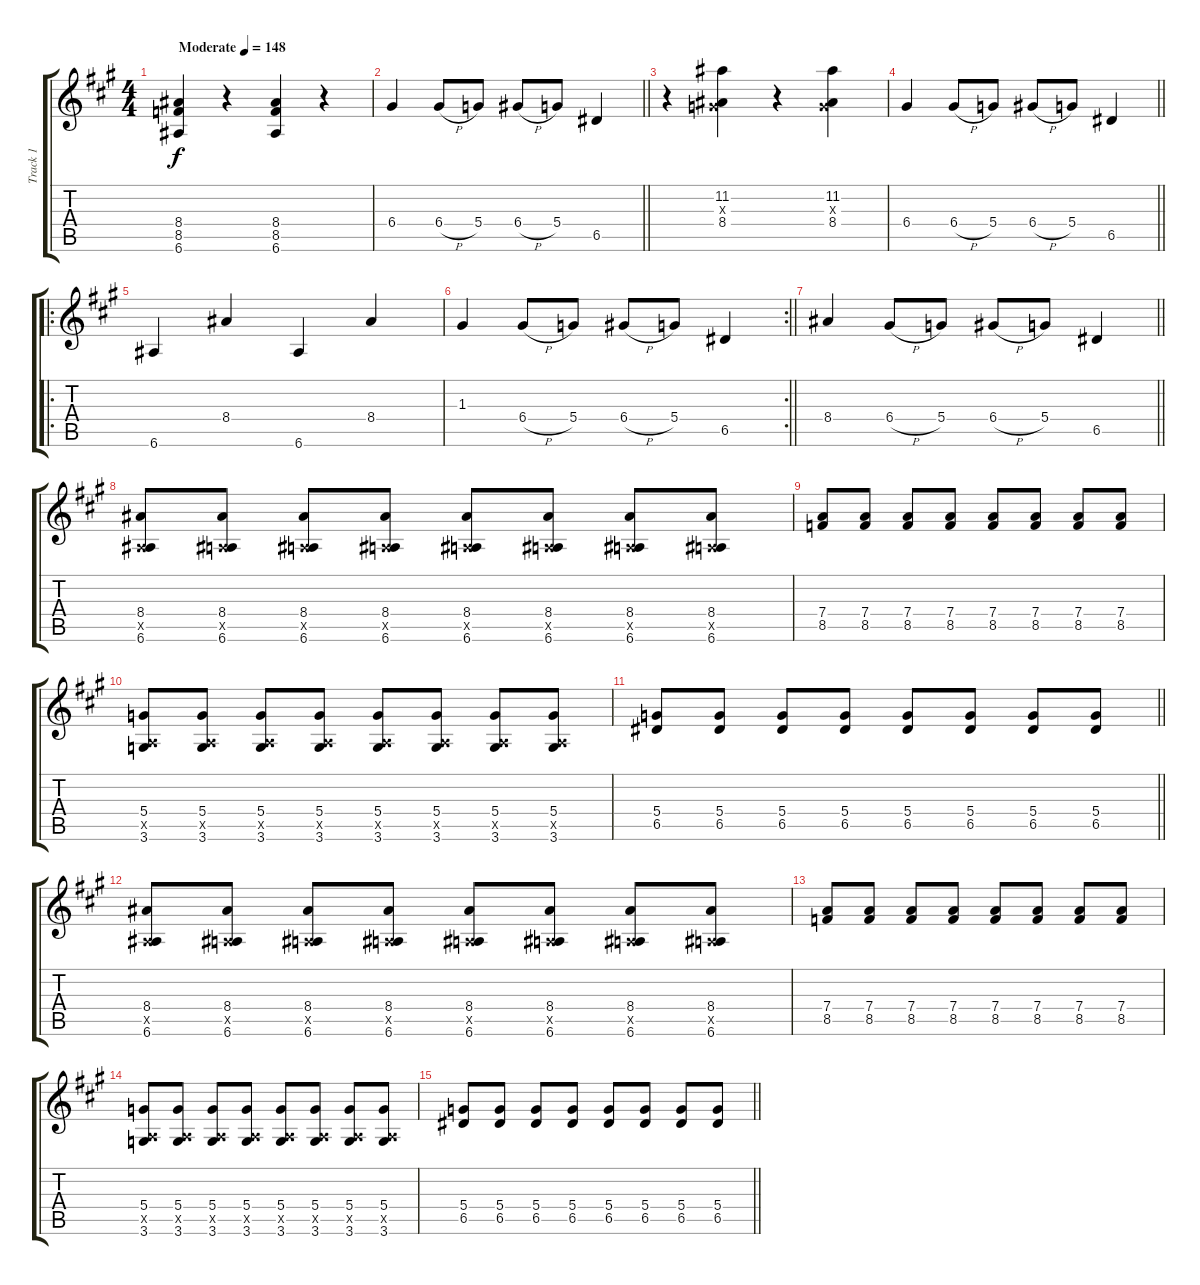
\track ("Track 1" "Track 1") {instrument distortionguitar}
\staff {score tabs}
\tuning (E4 B3 G3 D3 A2 E2) {hide}
\ts (4 4)
\tempo (148 "Moderate")
\clef g2
\ks a
(8.4 8.5 6.6).4{dy f instrument distortionguitar} r.4 (8.4 8.5 6.6).4 r.4 |
\barLineRight lightlight
6.4.4 6.4{h}.8 5.4.8 6.4{h}.8 5.4.8 6.5.4 |
r.4 (11.2 0.3{x} 8.4).4 r.4 (11.2 0.3{x} 8.4).4 |
\barLineRight lightlight
6.4.4 6.4{h}.8 5.4.8 6.4{h}.8 5.4.8 6.5.4 |
\ro
6.6.4 8.4.4 6.6.4 8.4.4 |
\rc 2
\barLineRight lightlight
1.3.4 6.4{h}.8 5.4.8 6.4{h}.8 5.4.8 6.5.4 |
\barLineRight lightlight
8.4.4 6.4{h}.8 5.4.8 6.4{h}.8 5.4.8 6.5.4 |
(8.4 0.5{x} 6.6).8 (8.4 0.5{x} 6.6).8 (8.4 0.5{x} 6.6).8 (8.4 0.5{x} 6.6).8 (8.4 0.5{x} 6.6).8 (8.4 0.5{x} 6.6).8 (8.4 0.5{x} 6.6).8 (8.4 0.5{x} 6.6).8 |
(7.4 8.5).8 (7.4 8.5).8 (7.4 8.5).8 (7.4 8.5).8 (7.4 8.5).8 (7.4 8.5).8 (7.4 8.5).8 (7.4 8.5).8 |
(5.4 0.5{x} 3.6).8 (5.4 0.5{x} 3.6).8 (5.4 0.5{x} 3.6).8 (5.4 0.5{x} 3.6).8 (5.4 0.5{x} 3.6).8 (5.4 0.5{x} 3.6).8 (5.4 0.5{x} 3.6).8 (5.4 0.5{x} 3.6).8 |
\barLineRight lightlight
(5.4 6.5).8 (5.4 6.5).8 (5.4 6.5).8 (5.4 6.5).8 (5.4 6.5).8 (5.4 6.5).8 (5.4 6.5).8 (5.4 6.5).8 |
(8.4 0.5{x} 6.6).8 (8.4 0.5{x} 6.6).8 (8.4 0.5{x} 6.6).8 (8.4 0.5{x} 6.6).8 (8.4 0.5{x} 6.6).8 (8.4 0.5{x} 6.6).8 (8.4 0.5{x} 6.6).8 (8.4 0.5{x} 6.6).8 |
(7.4 8.5).8 (7.4 8.5).8 (7.4 8.5).8 (7.4 8.5).8 (7.4 8.5).8 (7.4 8.5).8 (7.4 8.5).8 (7.4 8.5).8 |
(5.4 0.5{x} 3.6).8 (5.4 0.5{x} 3.6).8 (5.4 0.5{x} 3.6).8 (5.4 0.5{x} 3.6).8 (5.4 0.5{x} 3.6).8 (5.4 0.5{x} 3.6).8 (5.4 0.5{x} 3.6).8 (5.4 0.5{x} 3.6).8 |
\barLineRight lightlight
(5.4 6.5).8 (5.4 6.5).8 (5.4 6.5).8 (5.4 6.5).8 (5.4 6.5).8 (5.4 6.5).8 (5.4 6.5).8 (5.4 6.5).8
